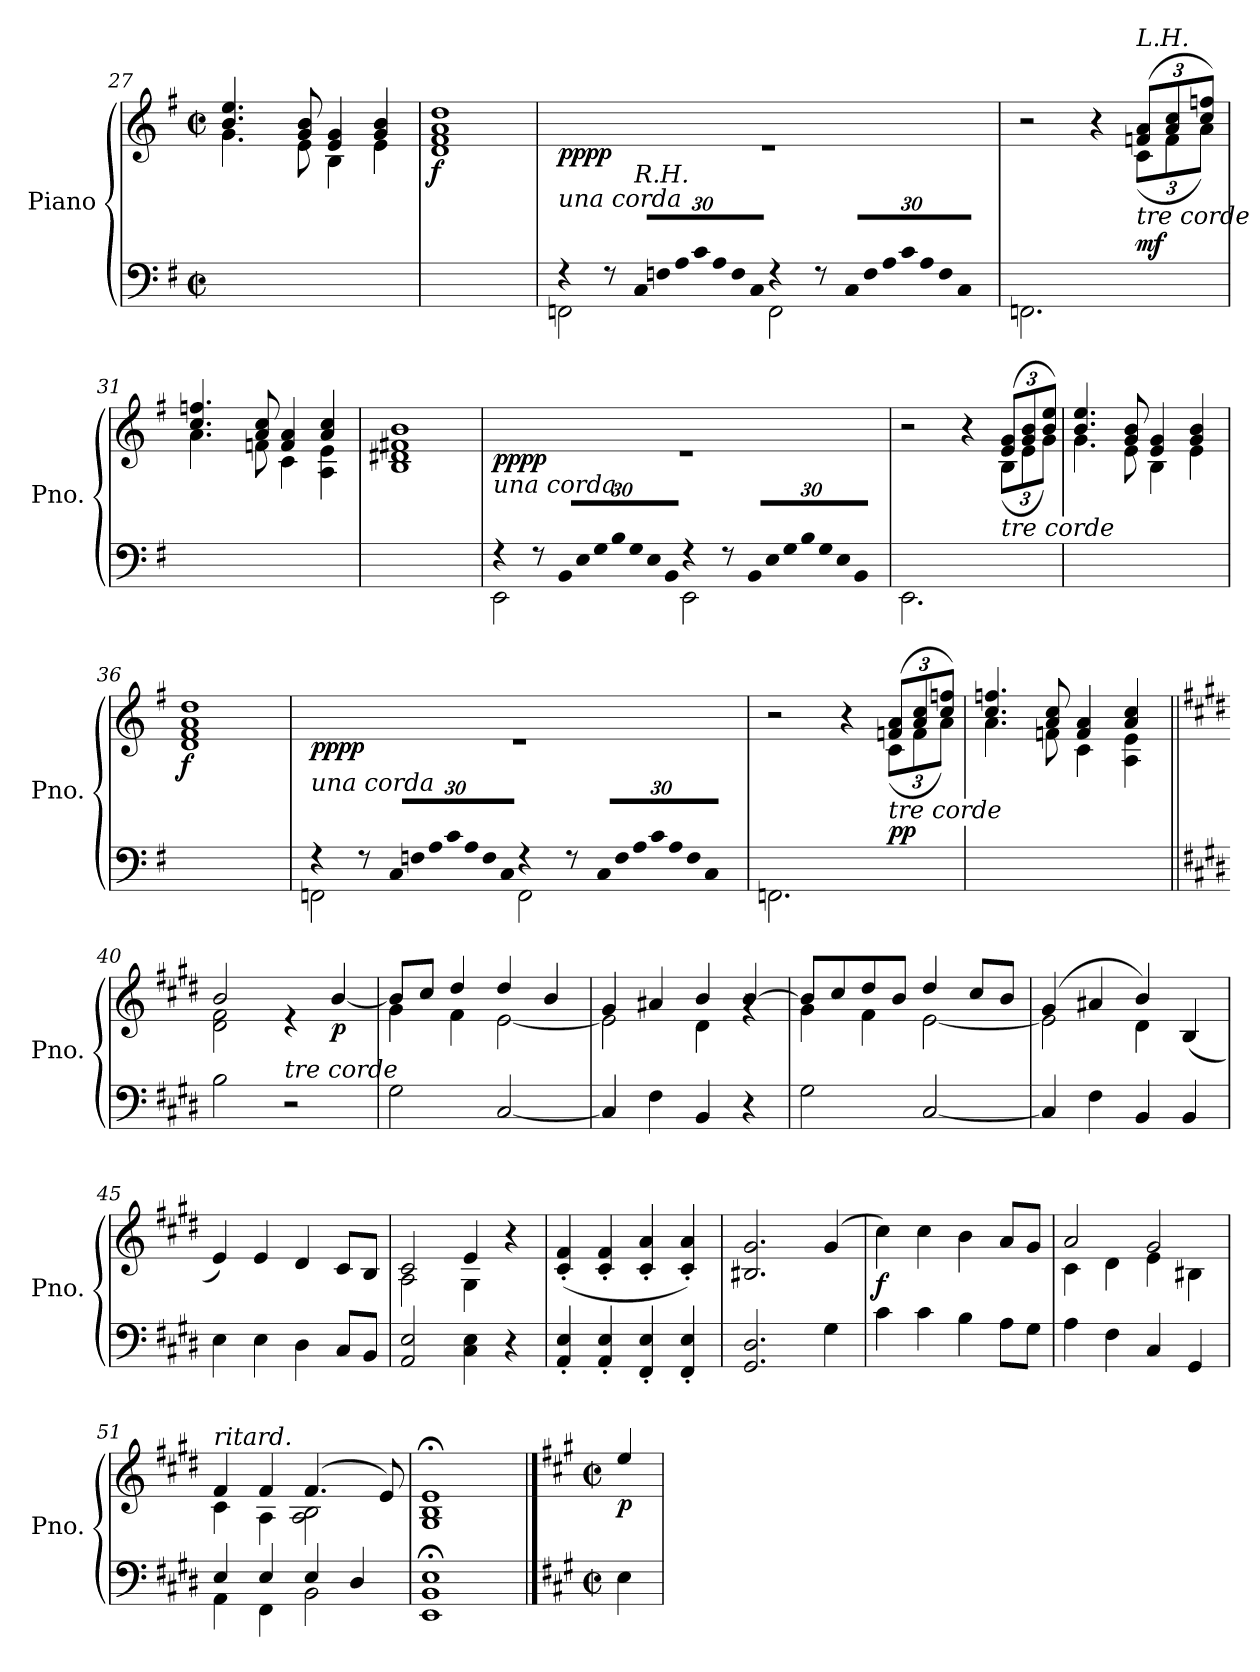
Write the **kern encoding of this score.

**kern	**kern	**dynam
*part1	*part1	*part1
*staff2	*staff1	*staff1/2
*I"Piano	*	*
*I'Pno.	*	*
!!LO:LB:g=z
*clefF4	*clefG2	*
*k[f#]	*k[f#]	*
*M2/2	*M2/2	*
*met(c|)	*met(c|)	*
=27	=27	=27
*^	*^	*
1ryy	4ryy	4.b/ 4.ee/	4.g\	.
.	4ryy	.	.	.
.	.	8g/ 8b/	8e\	.
.	4ryy	4e/ 4g/	4B\	.
.	4ryy	4g/ 4b/	4e\	.
=28	=28	=28	=28	=28
!	!	!	!	!LO:DY:b
*v	*v	*	*	*
1ryy	1a 1dd	1d 1f#	f
=29	=29	=29	=29
*^	*	*	*
!LO:TX:a:i:t=una corda	!	!	!	!
!	!	!	!	!LO:DY:b
!	!	!	!	!LO:DY:n=1:b
4r	2FFn\	1ryy	1r	pp pp
8r	.	.	.	.
*Xbrackettup	*	*	*	*
!LO:TX:a:i:t=R.H.	!	!	!	!
!LO:N:vis=32	!	!	!	!
960%17C/LLL	.	.	.	.
!LO:N:vis=32	!	!	!	!
960%17Fn/	.	.	.	.
!LO:N:vis=32	!	!	!	!
960%17A/	.	.	.	.
!LO:N:vis=32	!	!	!	!
960%17c/	.	.	.	.
!LO:N:vis=32	!	!	!	!
960%17A/	.	.	.	.
!LO:N:vis=32	!	!	!	!
960%17F/	.	.	.	.
!LO:N:vis=32	!	!	!	!
960%17C/JJJ	.	.	.	.
960ryy	.	.	.	.
4r	2FF\	.	.	.
8r	.	.	.	.
!LO:N:vis=32	!	!	!	!
960%17C/LLL	.	.	.	.
!LO:N:vis=32	!	!	!	!
960%17F/	.	.	.	.
!LO:N:vis=32	!	!	!	!
960%17A/	.	.	.	.
!LO:N:vis=32	!	!	!	!
960%17c/	.	.	.	.
!LO:N:vis=32	!	!	!	!
960%17A/	.	.	.	.
!LO:N:vis=32	!	!	!	!
960%17F/	.	.	.	.
!LO:N:vis=32	!	!	!	!
960%17C/JJJ	.	.	.	.
960ryy	.	.	.	.
=30	=30	=30	=30	=30
1ryy	2.FFn\	2r	2ryy	.
.	.	4r	4ryy	.
*	*	*Xbrackettup	*	*
!	!	!LO:TX:a:i:t=L.H.	!	!
!	!LO:TX:a:i:t=tre corde	!	!	!
!	!	!	!	!LO:DY:a=2
.	4ryy	(12fn/ 12a/L	(12c\L	mf
.	.	12a/ 12cc/	12f\	.
.	.	12cc/ 12ffn/J)	12a\J)	.
=31	=31	=31	=31	=31
1ryy	4ryy	4.cc/ 4.ffn/	4.a\	.
.	4ryy	.	.	.
.	.	8a/ 8cc/	8fn\	.
.	4ryy	4f/ 4a/	4c\	.
.	4ryy	4a/ 4cc/	4A\ 4e\	.
*v	*v	*	*	*
=32	=32	=32	=32
1ryy	1f#X 1b	1B 1d#X	.
!!LO:PB:g=z	!!
=33	=33	=33	=33
*^	*	*	*
!LO:TX:a:i:t=una corda	!	!	!	!
!	!	!	!	!LO:DY:b
!	!	!	!	!LO:DY:n=1:b
4r	2EE\	1ryy	1r	pp pp
8r	.	.	.	.
!LO:N:vis=32	!	!	!	!
960%17BB/LLL	.	.	.	.
!LO:N:vis=32	!	!	!	!
960%17E/	.	.	.	.
!LO:N:vis=32	!	!	!	!
960%17G/	.	.	.	.
!LO:N:vis=32	!	!	!	!
960%17B/	.	.	.	.
!LO:N:vis=32	!	!	!	!
960%17G/	.	.	.	.
!LO:N:vis=32	!	!	!	!
960%17E/	.	.	.	.
!LO:N:vis=32	!	!	!	!
960%17BB/JJJ	.	.	.	.
960ryy	.	.	.	.
4r	2EE\	.	.	.
8r	.	.	.	.
!LO:N:vis=32	!	!	!	!
960%17BB/LLL	.	.	.	.
!LO:N:vis=32	!	!	!	!
960%17E/	.	.	.	.
!LO:N:vis=32	!	!	!	!
960%17G/	.	.	.	.
!LO:N:vis=32	!	!	!	!
960%17B/	.	.	.	.
!LO:N:vis=32	!	!	!	!
960%17G/	.	.	.	.
!LO:N:vis=32	!	!	!	!
960%17E/	.	.	.	.
!LO:N:vis=32	!	!	!	!
960%17BB/JJJ	.	.	.	.
960ryy	.	.	.	.
=34	=34	=34	=34	=34
1ryy	2.EE\	2r	2ryy	.
.	.	4r	4ryy	.
!	!LO:TX:a:i:t=tre corde	!	!	!
.	4ryy	(12e/ 12g/L	(12B\L	.
.	.	12g/ 12b/	12e\	.
.	.	12b/ 12ee/J)	12g\J)	.
=35	=35	=35	=35	=35
1ryy	1ryy	4.b/ 4.ee/	4.g\	.
.	.	8g/ 8b/	8e\	.
.	.	4e/ 4g/	4B\	.
.	.	4g/ 4b/	4e\	.
*v	*v	*	*	*
=36	=36	=36	=36
!	!	!	!LO:DY:b
1ryy	1a 1dd	1d 1f#	f
!!LO:LB:g=z	!!
=37	=37	=37	=37
*^	*	*	*
!LO:TX:a:i:t=una corda	!	!	!	!
!	!	!	!	!LO:DY:b
!	!	!	!	!LO:DY:n=1:b
4r	2FFn\	1ryy	1r	pp pp
8r	.	.	.	.
!LO:N:vis=32	!	!	!	!
960%17C/LLL	.	.	.	.
!LO:N:vis=32	!	!	!	!
960%17Fn/	.	.	.	.
!LO:N:vis=32	!	!	!	!
960%17A/	.	.	.	.
!LO:N:vis=32	!	!	!	!
960%17c/	.	.	.	.
!LO:N:vis=32	!	!	!	!
960%17A/	.	.	.	.
!LO:N:vis=32	!	!	!	!
960%17F/	.	.	.	.
!LO:N:vis=32	!	!	!	!
960%17C/JJJ	.	.	.	.
960ryy	.	.	.	.
4r	2FF\	.	.	.
8r	.	.	.	.
!LO:N:vis=32	!	!	!	!
960%17C/LLL	.	.	.	.
!LO:N:vis=32	!	!	!	!
960%17F/	.	.	.	.
!LO:N:vis=32	!	!	!	!
960%17A/	.	.	.	.
!LO:N:vis=32	!	!	!	!
960%17c/	.	.	.	.
!LO:N:vis=32	!	!	!	!
960%17A/	.	.	.	.
!LO:N:vis=32	!	!	!	!
960%17F/	.	.	.	.
!LO:N:vis=32	!	!	!	!
960%17C/JJJ	.	.	.	.
960ryy	.	.	.	.
=38	=38	=38	=38	=38
1ryy	2.FFn\	2r	2ryy	.
.	.	4r	4ryy	.
!	!LO:TX:a:i:t=tre corde	!	!	!
!	!	!	!	!LO:DY:a=2
.	4ryy	(12fn/ 12a/L	(12c\L	pp
.	.	12a/ 12cc/	12f\	.
.	.	12cc/ 12ffn/J)	12a\J)	.
=39	=39	=39	=39	=39
1ryy	1ryy	4.cc/ 4.ffn/	4.a\	.
.	.	8a/ 8cc/	8fn\	.
.	.	4f/ 4a/	4c\	.
.	.	4a/ 4cc/	4A\ 4e\	.
*v	*v	*	*	*
=40||	=40||	=40||	=40||
*k[f#c#g#d#]	*k[f#c#g#d#]	*	*
2B\	2b/	2d#\ 2f#\	.
!LO:TX:a:i:t=tre corde	!	!	!
2r	4re	2ryy	.
!	!	!	!LO:DY:b
.	[4b/	.	p
!!LO:LB:g=z	!!
=41	=41	=41	=41
2G#\	8b/L]	4g#\	.
.	8cc#/J	.	.
.	4dd#/	4f#\	.
[2C#/	4dd#/	[2e\	.
.	4b/	.	.
=42	=42	=42	=42
4C#/]	4g#/	2e\]	.
4F#\	4a#X/	.	.
4BB/	4b/	4d#\	.
4r	[4b/	4rg	.
=43	=43	=43	=43
2G#\	8b/L]	4g#\	.
.	8cc#/	.	.
.	8dd#/	4f#\	.
.	8b/J	.	.
[2C#/	4dd#/	[2e\	.
.	8cc#/L	.	.
.	8b/J	.	.
=44	=44	=44	=44
4C#/]	(4g#/	2e\]	.
4F#\	4a#X/	.	.
4BB/	4b/)	4d#\	.
4BB/	(4B/	4ryy	.
=45	=45	=45	=45
4E\	4e/)	1ryy	.
4E\	4e/	.	.
4D#\	4d#/	.	.
8C#/L	8c#/L	.	.
8BB/J	8B/J	.	.
=46	=46	=46	=46
*^	*	*	*
2AA/ 2E/	2.ryy	2c#/	2A\	.
4C#\ 4E\	.	4e/	4G#\	.
4r	4ryy	4r	4ryy	.
*v	*v	*	*	*
*	*v	*v	*
=47	=47	=47
4AA/' 4E/'	(4c#/' 4f#/'	.
4AA/' 4E/'	4c#/' 4f#/'	.
4FF#/' 4E/'	4c#/' 4a/'	.
4FF#/' 4E/'	4c#/' 4a/')	.
!!LO:LB:g=z
=48	=48	=48
2.GG#/ 2.D#/	2.B#X/ 2.g#/	.
4G#\	(4g#/	.
=49	=49	=49
!	!	!LO:DY:b
4c#\	4cc#\)	f
4c#\	4cc#\	.
4B\	4b\	.
8A\L	8a/L	.
8G#\J	8g#/J	.
=50	=50	=50
*	*^	*
4A\	2a/	4c#\	.
4F#\	.	4d#\	.
4C#/	2g#/	4e\	.
4GG#/	.	4B#X\	.
=51	=51	=51	=51
*	*MM75	*	*
*^	*	*	*
!	!	!LO:TX:a:i:t=ritard.	!	!
4E/	4AA\	4f#/	4c#\	.
*	*	*MM70	*	*
4E/	4FF#\	4f#/	4A\	.
*	*	*MM65	*	*
4E/	2BB\	(4.f#/	2A\ 2B\	.
4D#/	.	.	.	.
.	.	8e/)	.	.
=52	=52	=52	=52	=52
1EE;< 1BB;< 1E;<	1ryy	1G#;< 1B;< 1e;<	1ryy	.
*v	*v	*	*	*
*	*v	*v	*
!!LO:PB:g=z
==52X1	==52X1	==52X1
*k[f#c#g#]	*k[f#c#g#]	*
*M2/2	*M2/2	*
*met(c|)	*met(c|)	*
*	*MM80	*
*^	*^	*
!	!	!LO:TX:a:t=Molto Andante e semplice	!	!
!	!	!	!	!LO:DY:b
*v	*v	*	*	*
*	*v	*v	*
4E\	4ee/	p
=	=	=
*-	*-	*-
